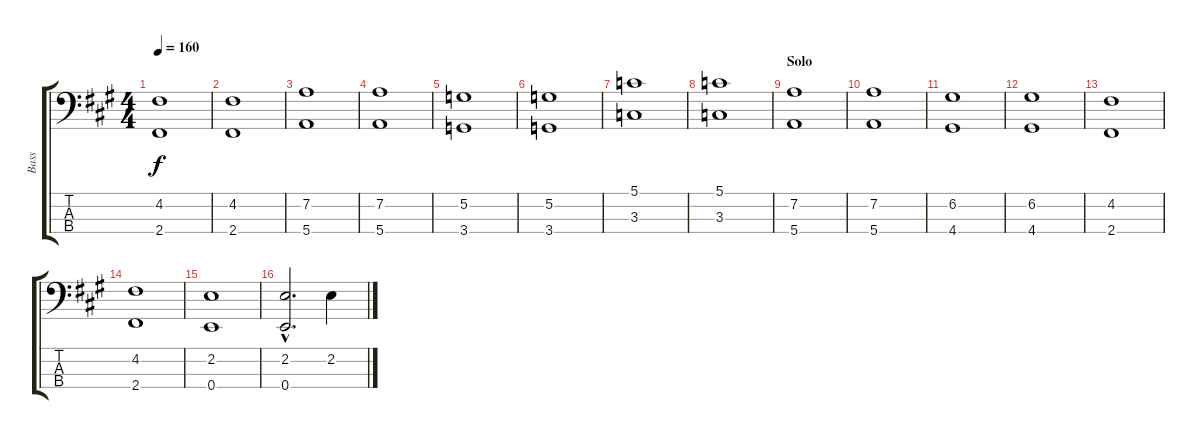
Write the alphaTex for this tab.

\track ("Bass" "Bass") {instrument fretlessbass}
\staff {score tabs}
\tuning (G2 D2 A1 E1) {hide}
\ts (4 4)
\tempo 160
\clef f4
\ks a
(4.2 2.4).1{dy f} |
(4.2 2.4).1 |
(7.2 5.4).1 |
(7.2 5.4).1 |
(5.2 3.4).1 |
(5.2 3.4).1 |
(5.1 3.3).1 |
(5.1 3.3).1 |
\section ("" "Solo")
(7.2 5.4).1 |
(7.2 5.4).1 |
(6.2 4.4).1 |
(6.2 4.4).1 |
(4.2 2.4).1 |
(4.2 2.4).1 |
(2.2 0.4).1 |
(2.2{hac} 0.4{hac}).2{d} 2.2{ss}.4
